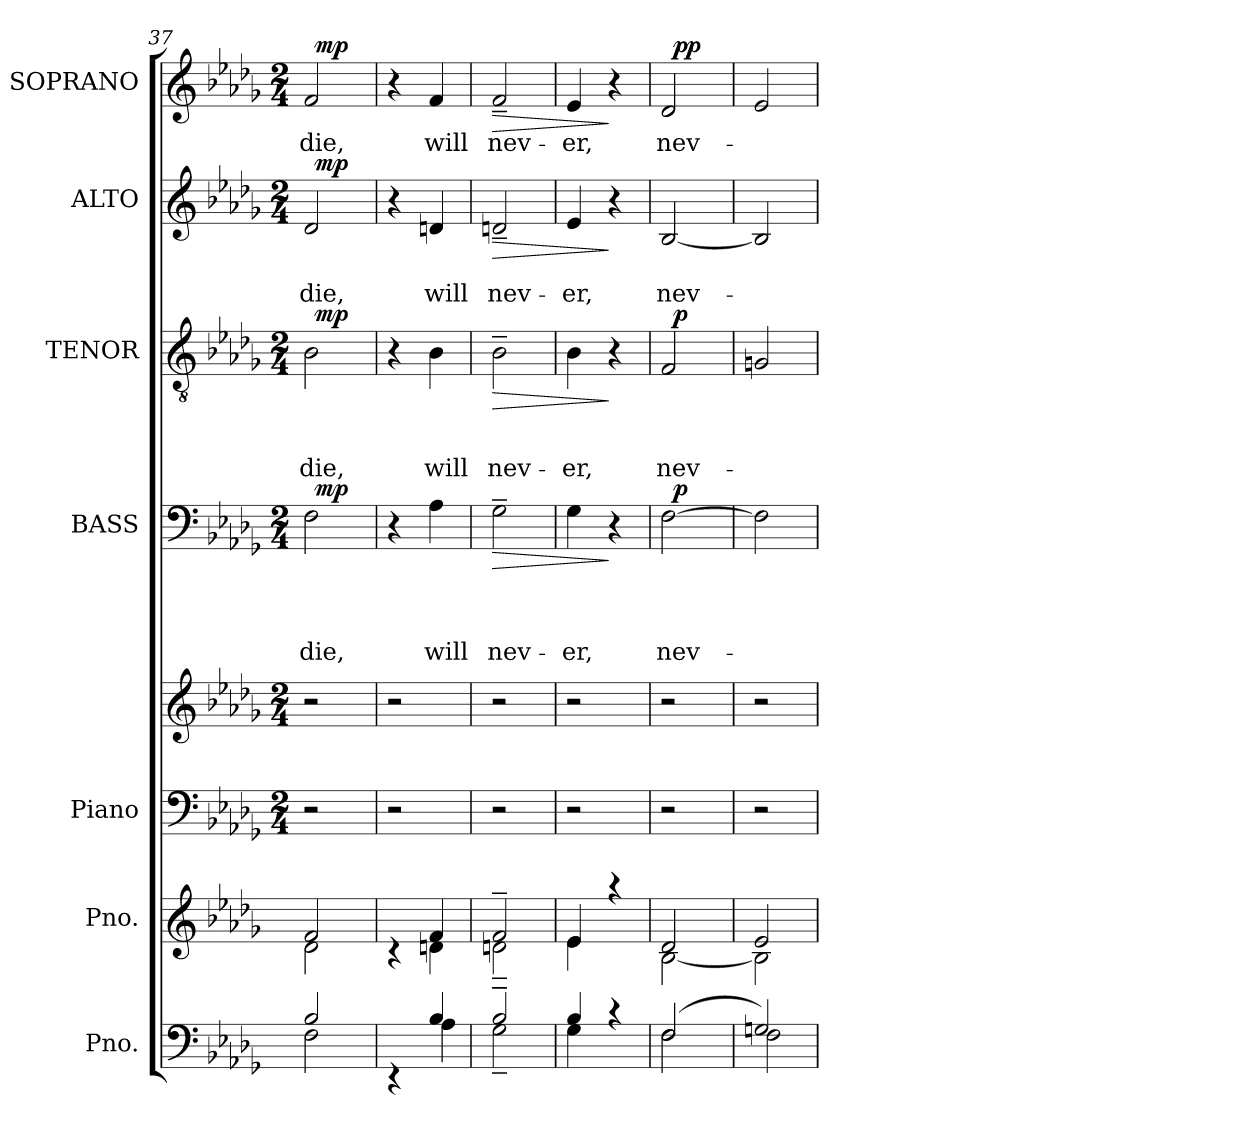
**kern	**kern	**kern	**kern	**kern	**text	**text	**text	**text	**dynam	**kern	**text	**text	**text	**dynam	**kern	**text	**text	**dynam	**kern	**text	**dynam
*part7	*part6	*part5	*part5	*part4	*part4	*part4	*part4	*part4	*part4	*part3	*part3	*part3	*part3	*part3	*part2	*part2	*part2	*part2	*part1	*part1	*part1
*staff8	*staff7	*staff6	*staff5	*staff4	*staff4	*staff4	*staff4	*staff4	*staff4	*staff3	*staff3	*staff3	*staff3	*staff3	*staff2	*staff2	*staff2	*staff2	*staff1	*staff1	*staff1
*I"Pno.	*I"Pno.	*I"Piano	*	*I"BASS	*	*	*	*	*	*I"TENOR	*	*	*	*	*I"ALTO	*	*	*	*I"SOPRANO	*	*
*	*	*	*	*I'B.	*	*	*	*	*	*I'T.	*	*	*	*	*I'A.	*	*	*	*I'S.	*	*
*clefF4	*clefG2	*clefF4	*clefG2	*clefF4	*	*	*	*	*	*clefGv2	*	*	*	*	*clefG2	*	*	*	*clefG2	*	*
*k[b-e-a-d-g-]	*k[b-e-a-d-g-]	*k[b-e-a-d-g-]	*k[b-e-a-d-g-]	*k[b-e-a-d-g-]	*	*	*	*	*	*k[b-e-a-d-g-]	*	*	*	*	*k[b-e-a-d-g-]	*	*	*	*k[b-e-a-d-g-]	*	*
*D-:	*D-:	*D-:	*D-:	*D-:	*	*	*	*	*	*D-:	*	*	*	*	*D-:	*	*	*	*D-:	*	*
*	*	*M2/4	*M2/4	*M2/4	*	*	*	*	*	*M2/4	*	*	*	*	*M2/4	*	*	*	*M2/4	*	*
=37	=37	=37	=37	=37	=37	=37	=37	=37	=37	=37	=37	=37	=37	=37	=37	=37	=37	=37	=37	=37	=37
*^	*^	*	*	*	*	*	*	*	*	*	*	*	*	*	*	*	*	*	*	*	*
!	!	!	!	!	!	!	!	!	!	!LO:LY:b	!	!	!	!	!LO:LY:b	!	!	!	!LO:LY:b	!	!	!LO:LY:b	!
*	*	*	*	*	*	*^	*	*	*	*	*	*^	*	*	*	*	*^	*	*	*	*^	*	*
2B-/	2F\	2f/	2d-\	2r	2r	2F\	32ryy	.	.	.	die,	.	2B-\	32ryy	.	.	die,	.	2d-/	32ryy	.	die,	.	2f/	32ryy	die,	.
!	!	!	!	!	!	!	!	!	!	!	!	!LO:DY:a	!	!	!	!	!	!LO:DY:a	!	!	!	!	!LO:DY:a	!	!	!	!LO:DY:a
.	.	.	.	.	.	.	4...ryy	.	.	.	.	mp	.	4...ryy	.	.	.	mp	.	4...ryy	.	.	mp	.	4...ryy	.	mp
*	*	*	*	*	*	*v	*v	*	*	*	*	*	*	*	*	*	*	*	*v	*v	*	*	*	*v	*v	*	*
*	*	*	*	*	*	*	*	*	*	*	*	*v	*v	*	*	*	*	*	*	*	*	*	*	*
!!LO:LB:g=z
=38	=38	=38	=38	=38	=38	=38	=38	=38	=38	=38	=38	=38	=38	=38	=38	=38	=38	=38	=38	=38	=38	=38	=38
4ryy	4rEE	4ryy	4rc	2r	2r	4r	.	.	.	.	.	4r	.	.	.	.	4r	.	.	.	4r	.	.
!	!	!	!	!	!	!	!	!	!	!LO:LY:b	!	!	!	!	!LO:LY:b	!	!	!	!LO:LY:b	!	!	!LO:LY:b	!
4B-/	4A-\	4f/	4dn\	.	.	4A-\	.	.	.	will	.	4B-\	.	.	will	.	4dn/	.	will	.	4f/	will	.
=39	=39	=39	=39	=39	=39	=39	=39	=39	=39	=39	=39	=39	=39	=39	=39	=39	=39	=39	=39	=39	=39	=39	=39
!	!	!	!	!	!	!	!	!	!	!LO:LY:b	!LO:HP:b	!	!	!	!LO:LY:b	!LO:HP:b	!	!	!LO:LY:b	!LO:HP:b	!	!LO:LY:b	!LO:HP:b
2B-~>/	2G-~<\	2f~>/	2dn~<\	2r	2r	2G-~>\	.	.	.	nev-	>	2B-~>\	.	.	nev-	>	2dn~</	.	nev-	>	2f~</	nev-	>
=40	=40	=40	=40	=40	=40	=40	=40	=40	=40	=40	=40	=40	=40	=40	=40	=40	=40	=40	=40	=40	=40	=40	=40
!	!	!	!	!	!	!	!	!	!	!LO:LY:b	!	!	!	!	!LO:LY:b	!	!	!	!LO:LY:b	!	!	!LO:LY:b	!
4B-/	4G-\	4e-/	4e-\	2r	2r	4G-\	.	.	.	-er,	.	4B-\	.	.	-er,	.	4e-/	.	-er,	.	4e-/	-er,	.
4rc	4ryy	4raa	4ryy	.	.	4r	.	.	.	.	]	4r	.	.	.	]	4r	.	.	]	4r	.	]
=41	=41	=41	=41	=41	=41	=41	=41	=41	=41	=41	=41	=41	=41	=41	=41	=41	=41	=41	=41	=41	=41	=41	=41
!	!	!	!	!	!	!	!	!	!	!LO:LY:b	!	!	!	!	!LO:LY:b	!	!	!	!LO:LY:b	!	!	!LO:LY:b	!
*	*	*	*	*	*	*^	*	*	*	*	*	*^	*	*	*	*	*	*	*	*	*^	*	*
(<2F/	2F\	2d-/	[<2B-\	2r	2r	[>2F\	32ryy	.	.	.	nev-	.	2F/	32ryy	.	.	nev-	.	[<2B-/	.	nev-	.	2d-/	32ryy	nev-	.
!	!	!	!	!	!	!	!	!	!	!	!	!LO:DY:a	!	!	!	!	!	!LO:DY:a	!	!	!	!	!	!	!	!LO:DY:a
!	!	!	!	!	!	!	!	!	!	!	!	!	!	!	!	!	!	!	!	!	!	!	!	!	!	!LO:DY:n=1:b
.	.	.	.	.	.	.	4...ryy	.	.	.	.	p	.	4...ryy	.	.	.	p	.	.	.	.	.	4...ryy	.	p p
*	*	*	*	*	*	*v	*v	*	*	*	*	*	*	*	*	*	*	*	*	*	*	*	*v	*v	*	*
*	*	*	*	*	*	*	*	*	*	*	*	*v	*v	*	*	*	*	*	*	*	*	*	*	*
=42	=42	=42	=42	=42	=42	=42	=42	=42	=42	=42	=42	=42	=42	=42	=42	=42	=42	=42	=42	=42	=42	=42	=42
2Gn/)	2F\	2e-/	2B-\]	2r	2r	2F\]	.	.	.	.	.	2Gn/	.	.	.	.	2B-/]	.	.	.	2e-/	.	.
*v	*v	*	*	*	*	*	*	*	*	*	*	*	*	*	*	*	*	*	*	*	*	*	*
*	*v	*v	*	*	*	*	*	*	*	*	*	*	*	*	*	*	*	*	*	*	*	*
=	=	=	=	=	=	=	=	=	=	=	=	=	=	=	=	=	=	=	=	=	=
*-	*-	*-	*-	*-	*-	*-	*-	*-	*-	*-	*-	*-	*-	*-	*-	*-	*-	*-	*-	*-	*-
